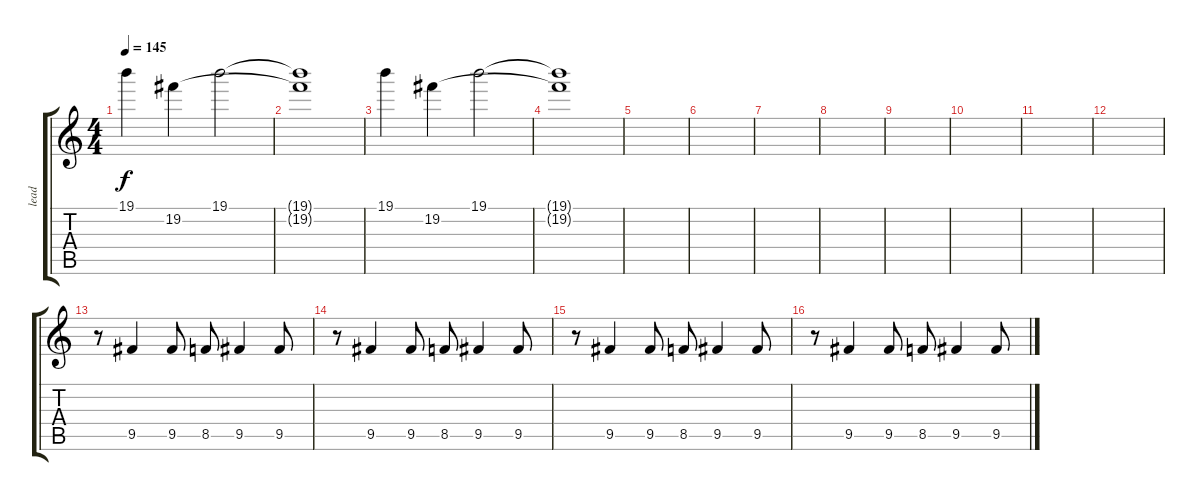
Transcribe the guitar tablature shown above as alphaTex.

\track ("lead" "lead") {instrument electricguitarmuted}
\staff {score tabs}
\tuning (E4 B3 G3 D3 A2 E2) {hide}
\ts (4 4)
\tempo 145
\clef g2
\ks c
19.1.4{dy f} 19.2.4 19.1.2 |
(19.1{t} 19.2{t}).1 |
19.1.4 19.2.4 19.1.2 |
(19.1{t} 19.2{t}).1 |
|
|
|
|
|
|
|
|
r.8 9.5.4{volume 5 instrument electricguitarjazz} 9.5.8 8.5.8 9.5.4 9.5.8 |
r.8 9.5.4 9.5.8 8.5.8 9.5.4 9.5.8 |
r.8 9.5.4 9.5.8 8.5.8 9.5.4 9.5.8 |
r.8 9.5.4 9.5.8 8.5.8 9.5.4 9.5.8
